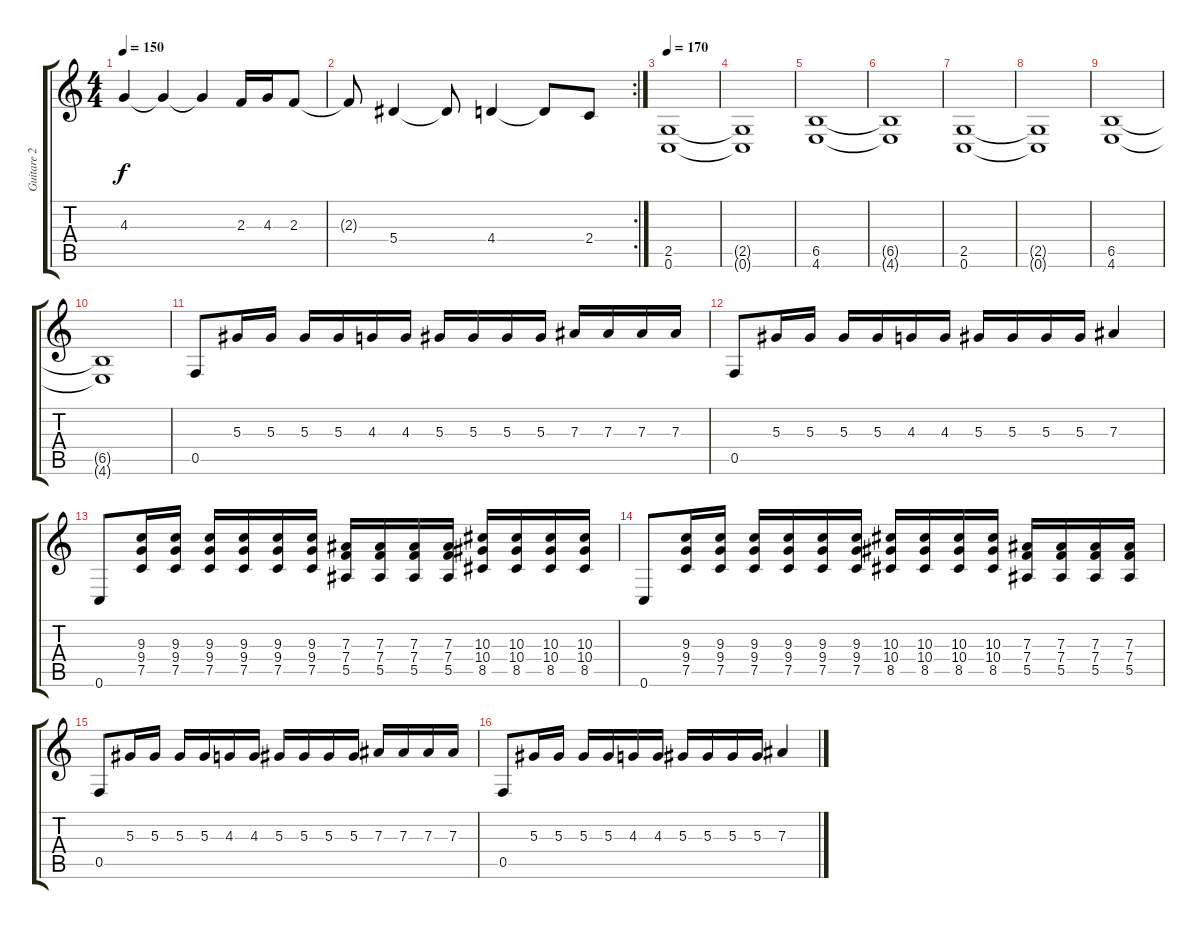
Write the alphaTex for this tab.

\track ("Guitare 2" "Guitare 2") {instrument distortionguitar}
\staff {score tabs}
\tuning (C4 G3 Eb3 Bb2 F2 C2) {hide}
\ts (4 4)
\tempo 150
\clef g2
\ks c
4.3.4{dy f} 4.3{t}.4 4.3{t}.4 2.3.16 4.3.16 2.3.8 |
\rc 2
2.3{t}.8 5.4.4 5.4{t}.8 4.4.4 4.4{t}.8 2.4.8 |
\tempo 170
(2.5 0.6).1 |
(2.5{t} 0.6{t}).1 |
(6.5 4.6).1 |
(6.5{t} 4.6{t}).1 |
(2.5 0.6).1 |
(2.5{t} 0.6{t}).1 |
(6.5 4.6).1 |
(6.5{t} 4.6{t}).1 |
0.5.8 5.3.16 5.3.16 5.3.16 5.3.16 4.3.16 4.3.16 5.3.16 5.3.16 5.3.16 5.3.16 7.3.16 7.3.16 7.3.16 7.3.16 |
0.5.8 5.3.16 5.3.16 5.3.16 5.3.16 4.3.16 4.3.16 5.3.16 5.3.16 5.3.16 5.3.16 7.3.4 |
0.6.8 (9.3 9.4 7.5).16 (9.3 9.4 7.5).16 (9.3 9.4 7.5).16 (9.3 9.4 7.5).16 (9.3 9.4 7.5).16 (9.3 9.4 7.5).16 (7.3 7.4 5.5).16 (7.3 7.4 5.5).16 (7.3 7.4 5.5).16 (7.3 7.4 5.5).16 (10.3 10.4 8.5).16 (10.3 10.4 8.5).16 (10.3 10.4 8.5).16 (10.3 10.4 8.5).16 |
0.6.8 (9.3 9.4 7.5).16 (9.3 9.4 7.5).16 (9.3 9.4 7.5).16 (9.3 9.4 7.5).16 (9.3 9.4 7.5).16 (9.3 9.4 7.5).16 (10.3 10.4 8.5).16 (10.3 10.4 8.5).16 (10.3 10.4 8.5).16 (10.3 10.4 8.5).16 (7.3 7.4 5.5).16 (7.3 7.4 5.5).16 (7.3 7.4 5.5).16 (7.3 7.4 5.5).16 |
0.5.8 5.3.16 5.3.16 5.3.16 5.3.16 4.3.16 4.3.16 5.3.16 5.3.16 5.3.16 5.3.16 7.3.16 7.3.16 7.3.16 7.3.16 |
0.5.8 5.3.16 5.3.16 5.3.16 5.3.16 4.3.16 4.3.16 5.3.16 5.3.16 5.3.16 5.3.16 7.3.4
